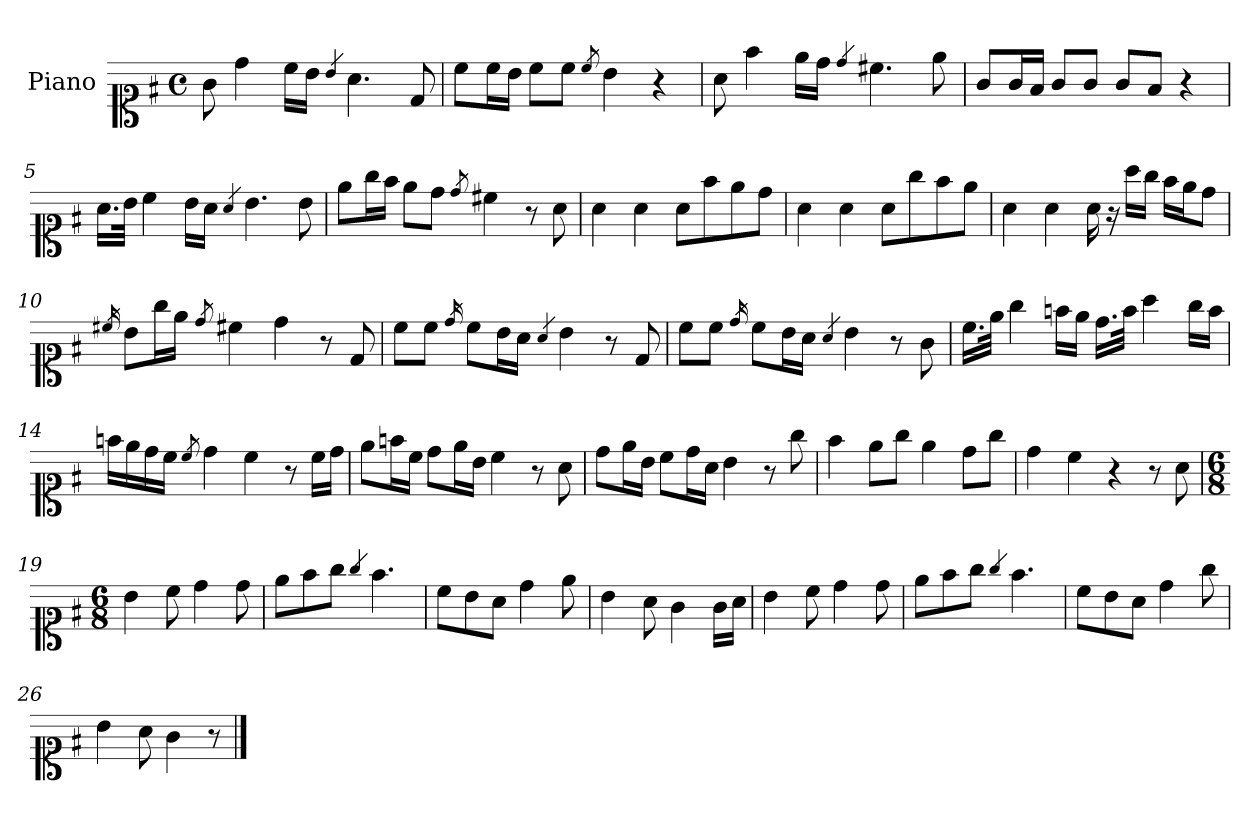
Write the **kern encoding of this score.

**kern
*part1
*staff1
*I"Piano
*I'Pno.
*clefC1
*k[f#]
*M4/4
*met(c)
=1
8g\
4dd\
16cc\LL
16b\JJ
4qb/
4.a\
8d/
=2
8cc\L
16cc\L
16b\JJ
8cc\L
8cc\J
8qcc/
4b\
4r
=3
8a\
4ff#\
16ee\LL
16dd\JJ
4qdd/
4.cc#X\
8ee\
=4
8g/L
16g/L
16f#/JJ
8g/L
8g/J
8g/L
8f#/J
4r
=5
16.a\LL
32b\JJk
4cc\
16b\LL
16a\JJ
4qa/
4.b\
8b\
!!LO:LB:g=z
=6
8ee\L
16gg\L
16ff#\JJ
8ee\L
8dd\J
8qdd/
4cc#X\
8r
8a\
=7
4a\
4a\
8a\L
8ff#\
8ee\
8dd\J
=8
4a\
4a\
8a\L
8gg\
8ff#\
8ee\J
=9
4a\
4a\
16a\
16r
16aa\LL
16gg\JJ
16ff#\LL
16ee\J
8dd\J
=10
16qcc#X/
8b\L
16gg\L
16ee\JJ
8qdd/
4cc#\
4dd\
8r
8d/
!!LO:LB:g=z
=11
8cc\L
8cc\J
16qdd/
8cc\L
16b\L
16a\JJ
4qa/
4b\
8r
8d/
=12
8cc\L
8cc\J
16qdd/
8cc\L
16b\L
16a\JJ
4qa/
4b\
8r
8g\
=13
16.cc\LL
32ee\JJk
4gg\
16ffn\LL
16ee\JJ
16.dd\LL
32ff\JJk
4aa\
16gg\LL
16ff\JJ
=14
16ffn\LL
16ee\
16dd\
16cc\JJ
8qcc/
4dd\
4cc\
8r
16cc\LL
16dd\JJ
!!LO:LB:g=z
=15
8ee\L
16ffn\L
16cc\JJ
8dd\L
16ee\L
16b\JJ
4cc\
8r
8a\
=16
8dd\L
16ee\L
16b\JJ
8cc\L
16dd\L
16a\JJ
4b\
8r
8gg\
=17
4ff#\
8ee\L
8gg\J
4ee\
8dd\L
8gg\J
=18
4dd\
4cc\
4r
8r
8a\
=19
*M6/8
4b\
8cc\
4dd\
8dd\
=20
8ee\L
8ff#\
8gg\J
4qgg/
4.ff#\
!!LO:LB:g=z
=21
8cc\L
8b\
8a\J
4dd\
8ee\
=22
4b\
8a\
4g\
16g\LL
16a\JJ
=23
4b\
8cc\
4dd\
8dd\
=24
8ee\L
8ff#\
8gg\J
4qgg/
4.ff#\
=25
8cc\L
8b\
8a\J
4dd\
8gg\
=26
4b\
8a\
4g\
8r
==
*-
